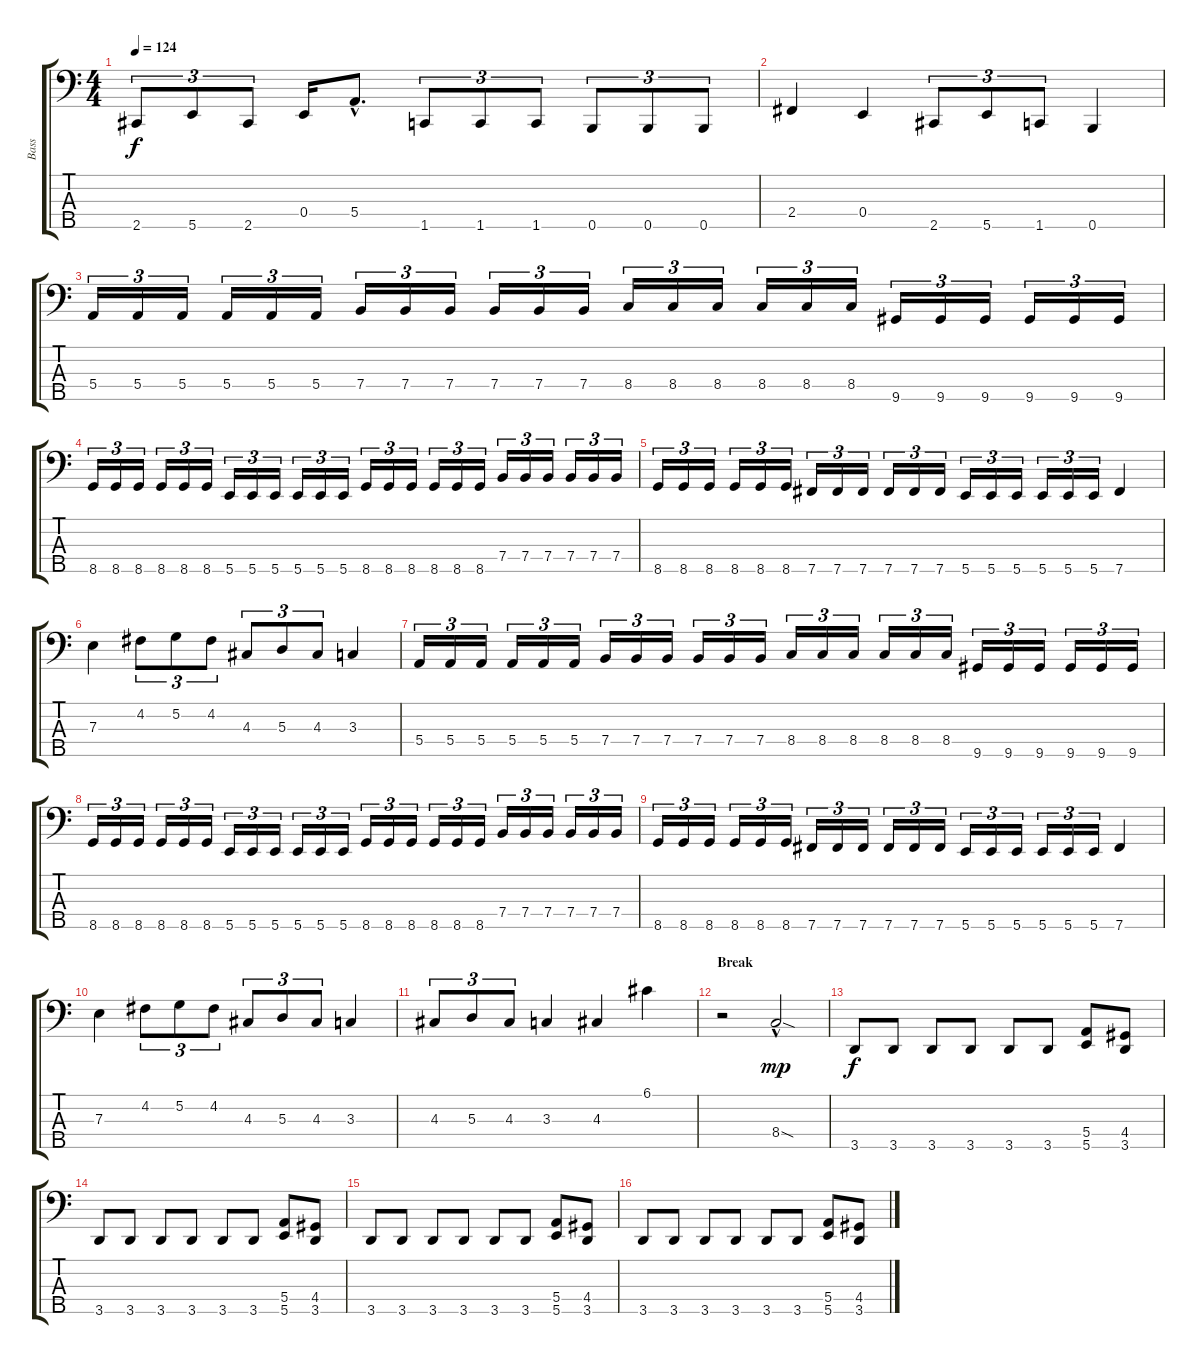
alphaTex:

\track ("Bass" "Bass") {instrument electricbasspick}
\staff {score tabs}
\tuning (G2 D2 A1 E1 B0) {hide}
\ts (4 4)
\tempo 124
\clef f4
\ks c
2.5.8{tu (3 2) dy f} 5.5.8{tu (3 2)} 2.5.8{tu (3 2)} 0.4.16 5.4{hac}.8{d} 1.5.8{tu (3 2)} 1.5.8{tu (3 2)} 1.5.8{tu (3 2)} 0.5.8{tu (3 2)} 0.5.8{tu (3 2)} 0.5.8{tu (3 2)} |
2.4.4 0.4.4 2.5.8{tu (3 2)} 5.5.8{tu (3 2)} 1.5.8{tu (3 2)} 0.5.4 |
5.4.16{tu (3 2)} 5.4.16{tu (3 2)} 5.4.16{tu (3 2)} 5.4.16{tu (3 2)} 5.4.16{tu (3 2)} 5.4.16{tu (3 2)} 7.4.16{tu (3 2)} 7.4.16{tu (3 2)} 7.4.16{tu (3 2)} 7.4.16{tu (3 2)} 7.4.16{tu (3 2)} 7.4.16{tu (3 2)} 8.4.16{tu (3 2)} 8.4.16{tu (3 2)} 8.4.16{tu (3 2)} 8.4.16{tu (3 2)} 8.4.16{tu (3 2)} 8.4.16{tu (3 2)} 9.5.16{tu (3 2)} 9.5.16{tu (3 2)} 9.5.16{tu (3 2)} 9.5.16{tu (3 2)} 9.5.16{tu (3 2)} 9.5.16{tu (3 2)} |
8.5.16{tu (3 2)} 8.5.16{tu (3 2)} 8.5.16{tu (3 2)} 8.5.16{tu (3 2)} 8.5.16{tu (3 2)} 8.5.16{tu (3 2)} 5.5.16{tu (3 2)} 5.5.16{tu (3 2)} 5.5.16{tu (3 2)} 5.5.16{tu (3 2)} 5.5.16{tu (3 2)} 5.5.16{tu (3 2)} 8.5.16{tu (3 2)} 8.5.16{tu (3 2)} 8.5.16{tu (3 2)} 8.5.16{tu (3 2)} 8.5.16{tu (3 2)} 8.5.16{tu (3 2)} 7.4.16{tu (3 2)} 7.4.16{tu (3 2)} 7.4.16{tu (3 2)} 7.4.16{tu (3 2)} 7.4.16{tu (3 2)} 7.4.16{tu (3 2)} |
8.5.16{tu (3 2)} 8.5.16{tu (3 2)} 8.5.16{tu (3 2)} 8.5.16{tu (3 2)} 8.5.16{tu (3 2)} 8.5.16{tu (3 2)} 7.5.16{tu (3 2)} 7.5.16{tu (3 2)} 7.5.16{tu (3 2)} 7.5.16{tu (3 2)} 7.5.16{tu (3 2)} 7.5.16{tu (3 2)} 5.5.16{tu (3 2)} 5.5.16{tu (3 2)} 5.5.16{tu (3 2)} 5.5.16{tu (3 2)} 5.5.16{tu (3 2)} 5.5.16{tu (3 2)} 7.5.4 |
7.3.4 4.2.8{tu (3 2)} 5.2.8{tu (3 2)} 4.2.8{tu (3 2)} 4.3.8{tu (3 2)} 5.3.8{tu (3 2)} 4.3.8{tu (3 2)} 3.3.4 |
5.4.16{tu (3 2)} 5.4.16{tu (3 2)} 5.4.16{tu (3 2)} 5.4.16{tu (3 2)} 5.4.16{tu (3 2)} 5.4.16{tu (3 2)} 7.4.16{tu (3 2)} 7.4.16{tu (3 2)} 7.4.16{tu (3 2)} 7.4.16{tu (3 2)} 7.4.16{tu (3 2)} 7.4.16{tu (3 2)} 8.4.16{tu (3 2)} 8.4.16{tu (3 2)} 8.4.16{tu (3 2)} 8.4.16{tu (3 2)} 8.4.16{tu (3 2)} 8.4.16{tu (3 2)} 9.5.16{tu (3 2)} 9.5.16{tu (3 2)} 9.5.16{tu (3 2)} 9.5.16{tu (3 2)} 9.5.16{tu (3 2)} 9.5.16{tu (3 2)} |
8.5.16{tu (3 2)} 8.5.16{tu (3 2)} 8.5.16{tu (3 2)} 8.5.16{tu (3 2)} 8.5.16{tu (3 2)} 8.5.16{tu (3 2)} 5.5.16{tu (3 2)} 5.5.16{tu (3 2)} 5.5.16{tu (3 2)} 5.5.16{tu (3 2)} 5.5.16{tu (3 2)} 5.5.16{tu (3 2)} 8.5.16{tu (3 2)} 8.5.16{tu (3 2)} 8.5.16{tu (3 2)} 8.5.16{tu (3 2)} 8.5.16{tu (3 2)} 8.5.16{tu (3 2)} 7.4.16{tu (3 2)} 7.4.16{tu (3 2)} 7.4.16{tu (3 2)} 7.4.16{tu (3 2)} 7.4.16{tu (3 2)} 7.4.16{tu (3 2)} |
8.5.16{tu (3 2)} 8.5.16{tu (3 2)} 8.5.16{tu (3 2)} 8.5.16{tu (3 2)} 8.5.16{tu (3 2)} 8.5.16{tu (3 2)} 7.5.16{tu (3 2)} 7.5.16{tu (3 2)} 7.5.16{tu (3 2)} 7.5.16{tu (3 2)} 7.5.16{tu (3 2)} 7.5.16{tu (3 2)} 5.5.16{tu (3 2)} 5.5.16{tu (3 2)} 5.5.16{tu (3 2)} 5.5.16{tu (3 2)} 5.5.16{tu (3 2)} 5.5.16{tu (3 2)} 7.5.4 |
7.3.4 4.2.8{tu (3 2)} 5.2.8{tu (3 2)} 4.2.8{tu (3 2)} 4.3.8{tu (3 2)} 5.3.8{tu (3 2)} 4.3.8{tu (3 2)} 3.3.4 |
4.3.8{tu (3 2)} 5.3.8{tu (3 2)} 4.3.8{tu (3 2)} 3.3.4 4.3.4 6.1.4 |
\section ("" "Break")
r.2 8.4{sod hac}.2{dy mp instrument electricbassfinger} |
3.5.8{dy f instrument electricbasspick} 3.5.8 3.5.8 3.5.8 3.5.8 3.5.8 (5.4 5.5).8 (4.4 3.5).8 |
3.5.8 3.5.8 3.5.8 3.5.8 3.5.8 3.5.8 (5.4 5.5).8 (4.4 3.5).8 |
3.5.8 3.5.8 3.5.8 3.5.8 3.5.8 3.5.8 (5.4 5.5).8 (4.4 3.5).8 |
3.5.8 3.5.8 3.5.8 3.5.8 3.5.8 3.5.8 (5.4 5.5).8 (4.4 3.5).8
